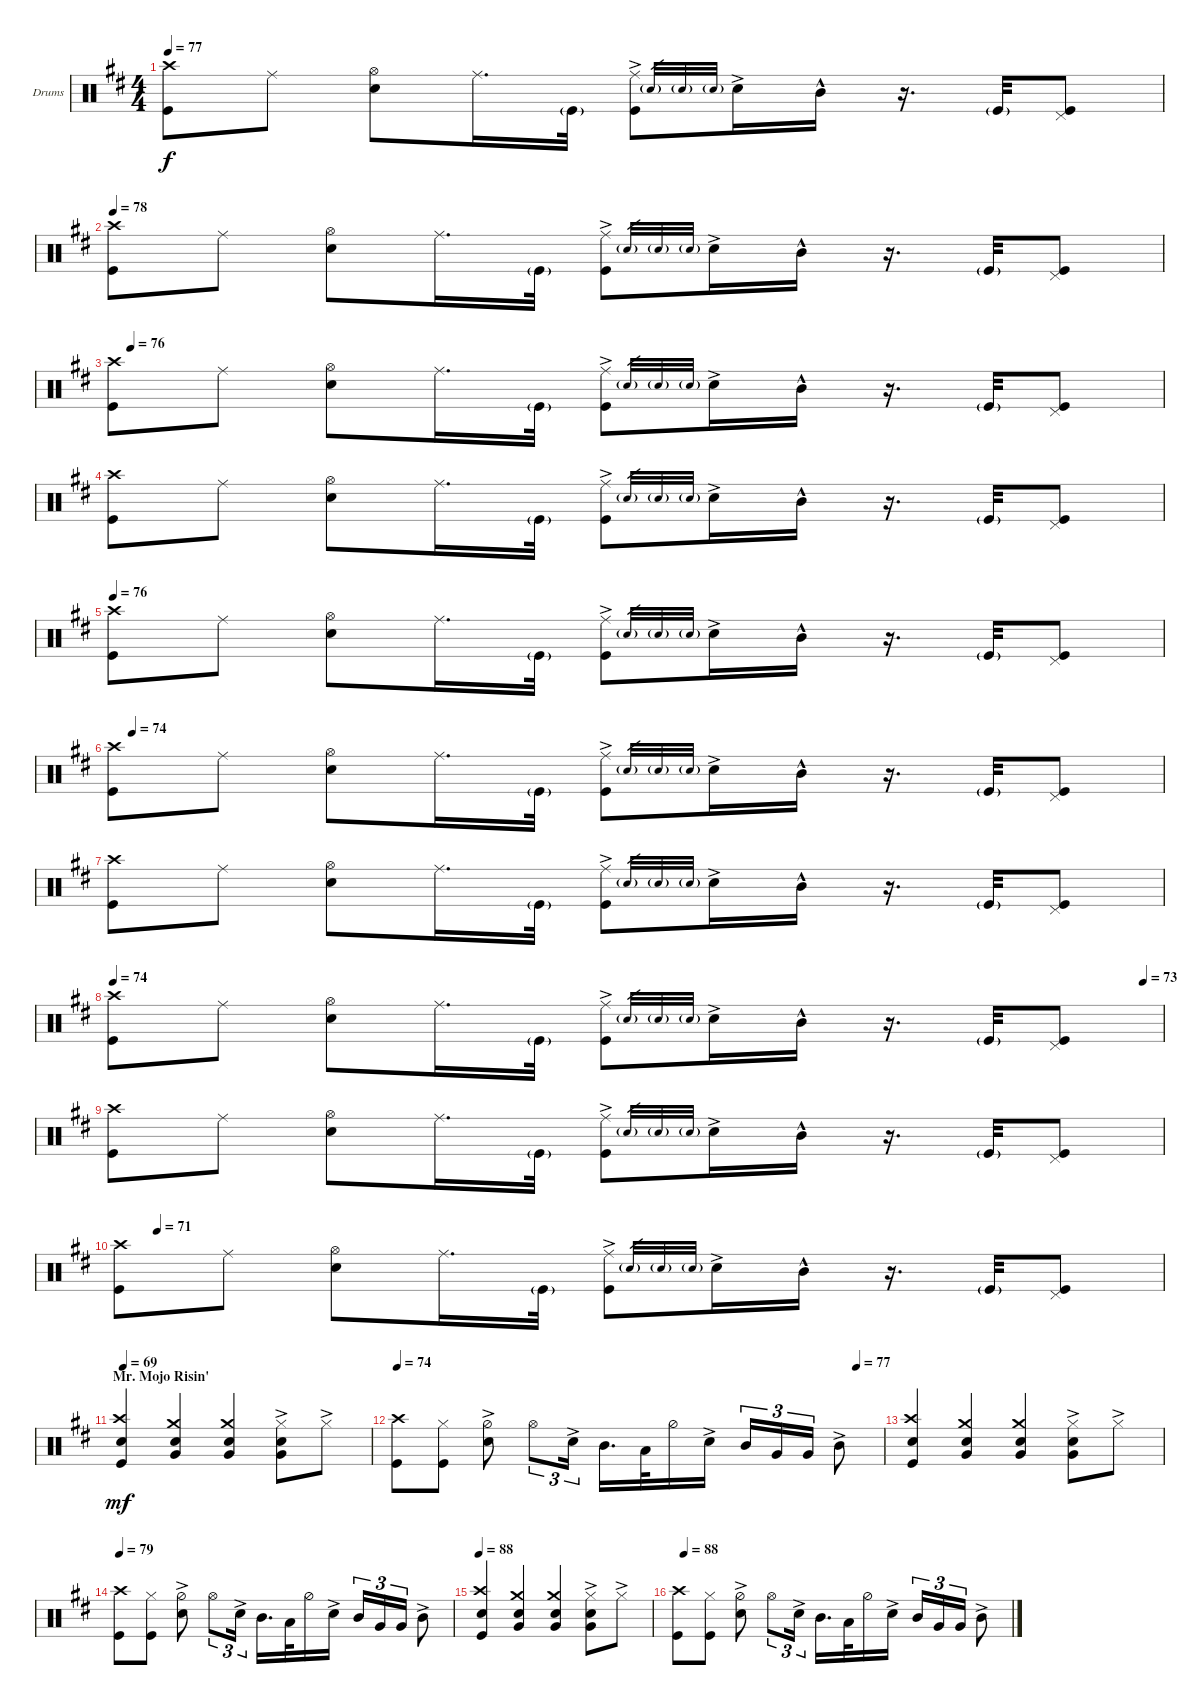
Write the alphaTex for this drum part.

\bracketExtendMode groupsimilarinstruments
\firstSystemTrackNameOrientation horizontal
\otherSystemsTrackNameOrientation horizontal
\track ("Drumkit" "Drums") {instrument percussion}
\staff {score}
\articulation defaults
\ts (4 4)
\tempo 77
\clef neutral
\scale
0.333333
\ks d
("Kick (hit)" "Crash high (hit)").8{dy f} "Ride (middle)".8 ("Hi-Hat (open)" "Snare (hit) 2").8 "Ride (middle)".16{d} "Kick (hit)"{g}.32 ("Ride (middle)" "Kick (hit)"{ac}).8 "Snare (hit) 2"{g}.32{gr} "Snare (hit) 2"{g}.32{gr} "Snare (hit) 2"{g}.32{gr} "Snare (hit) 2"{ac}.16 "Mid Tom (hit)"{hac}.16 r.16{d} "Kick (hit)"{g}.32 ("Pedal Hi-Hat (hit)" "Kick (hit)").8 |
\tempo 78
\scale
0.333333 ("Kick (hit)" "Crash high (hit)").8 "Ride (middle)".8 ("Hi-Hat (open)" "Snare (hit) 2").8 "Ride (middle)".16{d} "Kick (hit)"{g}.32 ("Ride (middle)" "Kick (hit)"{ac}).8 "Snare (hit) 2"{g}.32{gr} "Snare (hit) 2"{g}.32{gr} "Snare (hit) 2"{g}.32{gr} "Snare (hit) 2"{ac}.16 "Mid Tom (hit)"{hac}.16 r.16{d} "Kick (hit)"{g}.32 ("Pedal Hi-Hat (hit)" "Kick (hit)").8 |
\tempo (76 0.0166667)
\scale
0.333333 ("Kick (hit)" "Crash high (hit)").8 "Ride (middle)".8 ("Hi-Hat (open)" "Snare (hit) 2").8 "Ride (middle)".16{d} "Kick (hit)"{g}.32 ("Ride (middle)" "Kick (hit)"{ac}).8 "Snare (hit) 2"{g}.32{gr} "Snare (hit) 2"{g}.32{gr} "Snare (hit) 2"{g}.32{gr} "Snare (hit) 2"{ac}.16 "Mid Tom (hit)"{hac}.16 r.16{d} "Kick (hit)"{g}.32 ("Pedal Hi-Hat (hit)" "Kick (hit)").8 |
\scale
0.333333 ("Kick (hit)" "Crash high (hit)").8 "Ride (middle)".8 ("Hi-Hat (open)" "Snare (hit) 2").8 "Ride (middle)".16{d} "Kick (hit)"{g}.32 ("Ride (middle)" "Kick (hit)"{ac}).8 "Snare (hit) 2"{g}.32{gr} "Snare (hit) 2"{g}.32{gr} "Snare (hit) 2"{g}.32{gr} "Snare (hit) 2"{ac}.16 "Mid Tom (hit)"{hac}.16 r.16{d} "Kick (hit)"{g}.32 ("Pedal Hi-Hat (hit)" "Kick (hit)").8 |
\tempo 76
\scale
0.333333 ("Kick (hit)" "Crash high (hit)").8 "Ride (middle)".8 ("Hi-Hat (open)" "Snare (hit) 2").8 "Ride (middle)".16{d} "Kick (hit)"{g}.32 ("Ride (middle)" "Kick (hit)"{ac}).8 "Snare (hit) 2"{g}.32{gr} "Snare (hit) 2"{g}.32{gr} "Snare (hit) 2"{g}.32{gr} "Snare (hit) 2"{ac}.16 "Mid Tom (hit)"{hac}.16 r.16{d} "Kick (hit)"{g}.32 ("Pedal Hi-Hat (hit)" "Kick (hit)").8 |
\tempo (74 0.0181818)
\scale
0.333333 ("Kick (hit)" "Crash high (hit)").8 "Ride (middle)".8 ("Hi-Hat (open)" "Snare (hit) 2").8 "Ride (middle)".16{d} "Kick (hit)"{g}.32 ("Ride (middle)" "Kick (hit)"{ac}).8 "Snare (hit) 2"{g}.32{gr} "Snare (hit) 2"{g}.32{gr} "Snare (hit) 2"{g}.32{gr} "Snare (hit) 2"{ac}.16 "Mid Tom (hit)"{hac}.16 r.16{d} "Kick (hit)"{g}.32 ("Pedal Hi-Hat (hit)" "Kick (hit)").8 |
\scale
0.333333 ("Kick (hit)" "Crash high (hit)").8 "Ride (middle)".8 ("Hi-Hat (open)" "Snare (hit) 2").8 "Ride (middle)".16{d} "Kick (hit)"{g}.32 ("Ride (middle)" "Kick (hit)"{ac}).8 "Snare (hit) 2"{g}.32{gr} "Snare (hit) 2"{g}.32{gr} "Snare (hit) 2"{g}.32{gr} "Snare (hit) 2"{ac}.16 "Mid Tom (hit)"{hac}.16 r.16{d} "Kick (hit)"{g}.32 ("Pedal Hi-Hat (hit)" "Kick (hit)").8 |
\tempo 74
\tempo (73 0.981818)
\scale
0.333333 ("Kick (hit)" "Crash high (hit)").8 "Ride (middle)".8 ("Hi-Hat (open)" "Snare (hit) 2").8 "Ride (middle)".16{d} "Kick (hit)"{g}.32 ("Ride (middle)" "Kick (hit)"{ac}).8 "Snare (hit) 2"{g}.32{gr} "Snare (hit) 2"{g}.32{gr} "Snare (hit) 2"{g}.32{gr} "Snare (hit) 2"{ac}.16 "Mid Tom (hit)"{hac}.16 r.16{d} "Kick (hit)"{g}.32 ("Pedal Hi-Hat (hit)" "Kick (hit)").8 |
\scale
0.43879 ("Kick (hit)" "Crash high (hit)").8 "Ride (middle)".8 ("Hi-Hat (open)" "Snare (hit) 2").8 "Ride (middle)".16{d} "Kick (hit)"{g}.32 ("Ride (middle)" "Kick (hit)"{ac}).8 "Snare (hit) 2"{g}.32{gr} "Snare (hit) 2"{g}.32{gr} "Snare (hit) 2"{g}.32{gr} "Snare (hit) 2"{ac}.16 "Mid Tom (hit)"{hac}.16 r.16{d} "Kick (hit)"{g}.32 ("Pedal Hi-Hat (hit)" "Kick (hit)").8 |
\tempo (71 0.0363636)
\scale
0.43879 ("Kick (hit)" "Crash high (hit)").8 "Ride (middle)".8 ("Hi-Hat (open)" "Snare (hit) 2").8 "Ride (middle)".16{d} "Kick (hit)"{g}.32 ("Ride (middle)" "Kick (hit)"{ac}).8 "Snare (hit) 2"{g}.32{gr} "Snare (hit) 2"{g}.32{gr} "Snare (hit) 2"{g}.32{gr} "Snare (hit) 2"{ac}.16 "Mid Tom (hit)"{hac}.16 r.16{d} "Kick (hit)"{g}.32 ("Pedal Hi-Hat (hit)" "Kick (hit)").8 |
\section ("" "Mr. Mojo Risin'")
\tempo (69 0.0181818)
\scale
0.122421 ("Crash high (hit)" "Snare (hit) 2" "Kick (hit)").4{dy mf} ("Crash medium (hit)" "Snare (hit) 2" "Very Low Tom (hit)").4 ("Crash medium (hit)" "Snare (hit) 2" "Very Low Tom (hit)").4 ("Hi-Hat (closed)"{ac} "Snare (hit) 2" "Very Low Tom (hit)").8 "Hi-Hat (closed)"{ac}.8 |
\tempo 74
\tempo (77 0.945455)
\scale
0.333333 ("Crash high (hit)" "Kick (hit)").8 ("Hi-Hat (closed)" "Kick (hit)").8 ("Hi-Hat (half)" "Snare (hit) 2"{ac}).8 "Hi-Hat (open)".8{tu (3 2)} "Snare (hit) 2"{ac}.16{tu (3 2)} "Mid Tom (hit)".16{d} "Low Tom (hit)".32 "Hi-Hat (half)".16 "Snare (hit) 2"{ac}.16 "Mid Tom (hit)".16{tu (3 2)} "Very Low Tom (hit)".16{tu (3 2)} "Very Low Tom (hit)".16{tu (3 2)} "Mid Tom (hit)"{ac}.8 |
\scale
0.333333 ("Crash high (hit)" "Snare (hit) 2" "Kick (hit)").4 ("Crash medium (hit)" "Snare (hit) 2" "Very Low Tom (hit)").4 ("Crash medium (hit)" "Snare (hit) 2" "Very Low Tom (hit)").4 ("Hi-Hat (closed)"{ac} "Snare (hit) 2" "Very Low Tom (hit)").8 "Hi-Hat (closed)"{ac}.8 |
\tempo 79
\scale
0.333333 ("Crash high (hit)" "Kick (hit)").8 ("Hi-Hat (closed)" "Kick (hit)").8 ("Hi-Hat (half)" "Snare (hit) 2"{ac}).8 "Hi-Hat (open)".8{tu (3 2)} "Snare (hit) 2"{ac}.16{tu (3 2)} "Mid Tom (hit)".16{d} "Low Tom (hit)".32 "Hi-Hat (half)".16 "Snare (hit) 2"{ac}.16 "Mid Tom (hit)".16{tu (3 2)} "Very Low Tom (hit)".16{tu (3 2)} "Very Low Tom (hit)".16{tu (3 2)} "Mid Tom (hit)"{ac}.8 |
\tempo 88
\scale
0.333333 ("Crash high (hit)" "Snare (hit) 2" "Kick (hit)").4 ("Crash medium (hit)" "Snare (hit) 2" "Very Low Tom (hit)").4 ("Crash medium (hit)" "Snare (hit) 2" "Very Low Tom (hit)").4 ("Hi-Hat (closed)"{ac} "Snare (hit) 2" "Very Low Tom (hit)").8 "Hi-Hat (closed)"{ac}.8 |
\tempo (88 0.0181818)
\scale
0.333333 ("Crash high (hit)" "Kick (hit)").8 ("Hi-Hat (closed)" "Kick (hit)").8 ("Hi-Hat (half)" "Snare (hit) 2"{ac}).8 "Hi-Hat (open)".8{tu (3 2)} "Snare (hit) 2"{ac}.16{tu (3 2)} "Mid Tom (hit)".16{d} "Low Tom (hit)".32 "Hi-Hat (half)".16 "Snare (hit) 2"{ac}.16 "Mid Tom (hit)".16{tu (3 2)} "Very Low Tom (hit)".16{tu (3 2)} "Very Low Tom (hit)".16{tu (3 2)} "Mid Tom (hit)"{ac}.8
